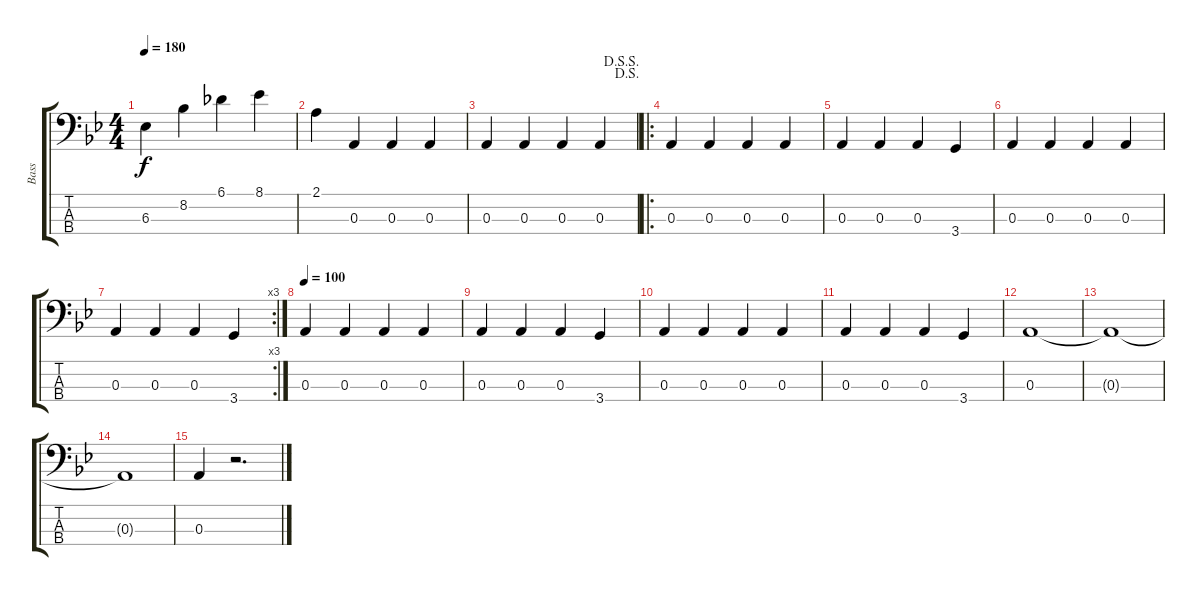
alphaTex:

\track ("Bass" "Bass") {instrument electricbassfinger}
\staff {score tabs}
\tuning (G2 D2 A1 E1) {hide}
\ts (4 4)
\tempo 180
\clef f4
\ks bb
6.3.4{dy f} 8.2.4 6.1.4 8.1.4 |
2.1.4 0.3.4 0.3.4 0.3.4 |
\jump dalsegno
\jump dalsegnosegno
0.3.4 0.3.4 0.3.4 0.3.4 |
\ro
0.3.4 0.3.4 0.3.4 0.3.4 |
0.3.4 0.3.4 0.3.4 3.4.4 |
0.3.4 0.3.4 0.3.4 0.3.4 |
\rc 3
0.3.4 0.3.4 0.3.4 3.4.4 |
\tempo 100
0.3.4 0.3.4 0.3.4 0.3.4 |
0.3.4 0.3.4 0.3.4 3.4.4 |
0.3.4 0.3.4 0.3.4 0.3.4 |
0.3.4 0.3.4 0.3.4 3.4.4 |
0.3.1 |
0.3{t}.1 |
0.3{t}.1 |
0.3.4 r.2{d}
